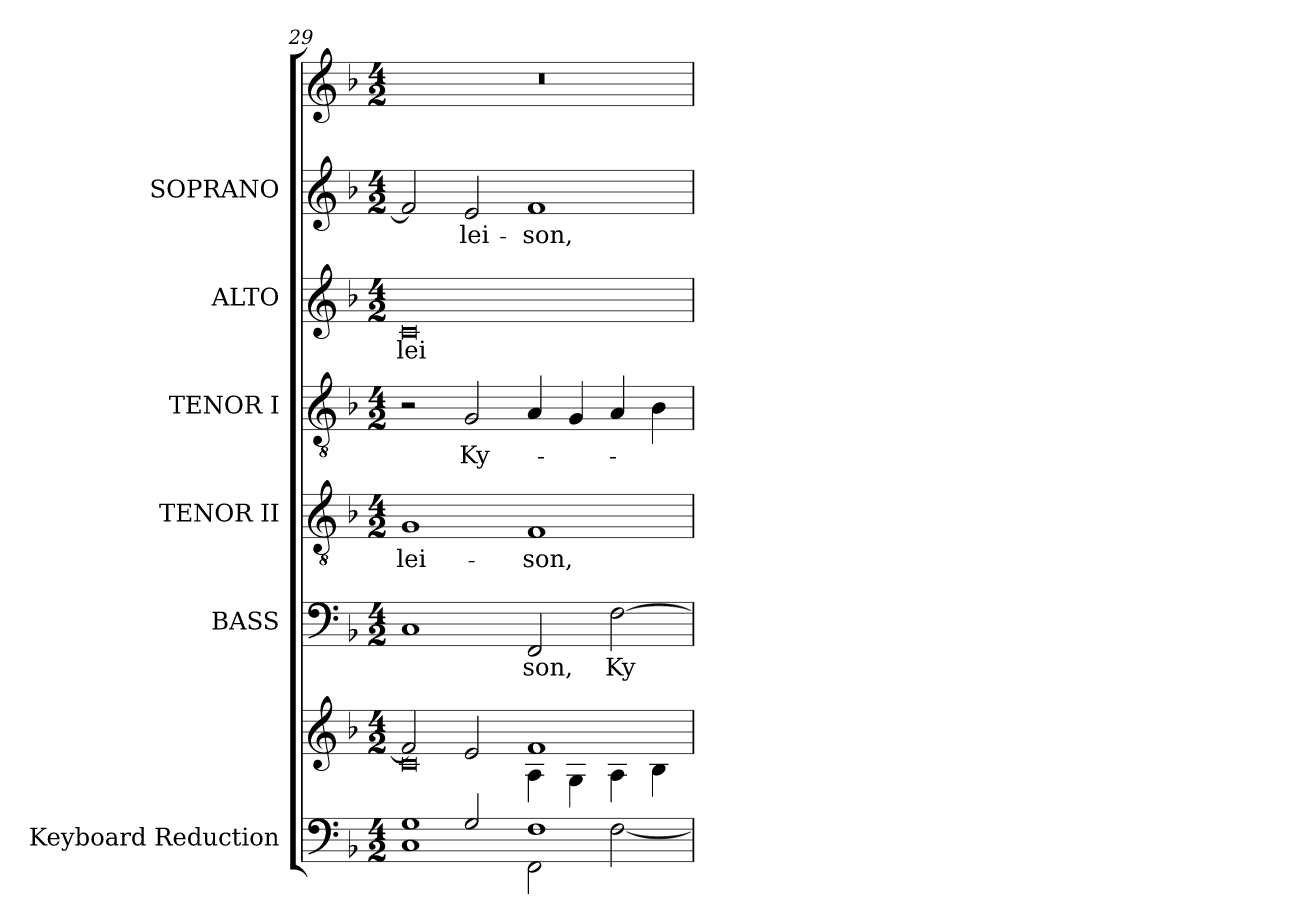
**kern	**kern	**kern	**text	**kern	**text	**kern	**text	**kern	**text	**kern	**text	**kern
*part7	*part7	*part6	*part6	*part5	*part5	*part4	*part4	*part3	*part3	*part2	*part2	*part1
*staff8	*staff7	*staff6	*staff6	*staff5	*staff5	*staff4	*staff4	*staff3	*staff3	*staff2	*staff2	*staff1
*I"Keyboard Reduction	*	*I"BASS	*	*I"TENOR II	*	*I"TENOR I	*	*I"ALTO	*	*I"SOPRANO	*	*
*I'Reduc.	*	*I'B.	*	*I'T. II	*	*I'T. I	*	*I'A.	*	*I'S.	*	*
!!LO:PB:g=z
*clefF4	*clefG2	*clefF4	*	*clefGv2	*	*clefGv2	*	*clefG2	*	*clefG2	*	*clefG2
*	*	*	*	*ITrd7c12	*	*ITrd7c12	*	*	*	*	*	*
*k[b-]	*k[b-]	*k[b-]	*	*k[b-]	*	*k[b-]	*	*k[b-]	*	*k[b-]	*	*k[b-]
*F:	*F:	*F:	*	*F:	*	*F:	*	*F:	*	*F:	*	*F:
*M4/2	*M4/2	*M4/2	*	*M4/2	*	*M4/2	*	*M4/2	*	*M4/2	*	*M4/2
=29	=29	=29	=29	=29	=29	=29	=29	=29	=29	=29	=29	=29
*^	*^	*	*	*	*	*	*	*	*	*	*	*
*	*	*	*^	*	*	*	*	*	*	*	*	*	*	*
!	!	!	!	!	!	!	!	!LO:LY:b:color=#000000	!	!	!	!	!	!	!
!	!	!	!	!	!	!	!	!	!	!	!	!LO:LY:b:color=#000000	!	!	!LO:N:vis=1
2ryy	1Ci 1Gi	2fi/]	0ci	1ryy	1Ci	.	1GGi	-lei-	2r	.	0ci	-lei-	2fi/]	.	0r
!	!	!	!	!	!	!	!	!	!	!LO:LY:b:color=#000000	!	!	!	!	!
!	!	!	!	!	!	!	!	!	!	!	!	!	!	!LO:LY:b:color=#000000	!
2Gi/	.	2ei/	.	.	.	.	.	.	2GGi/	Ky-	.	.	2ei/	-lei-	.
!	!	!	!	!	!	!LO:LY:b:color=#000000	!	!	!	!	!	!	!	!	!
!	!	!	!	!	!	!	!	!LO:LY:b:color=#000000	!	!	!	!	!	!	!
!	!	!	!	!	!	!	!	!	!	!	!	!	!	!LO:LY:b:color=#000000	!
1Fi	2FFi\	1fi	.	4Ai\	2FFi/	-son,	1FFi	-son,	4AAi/	.	.	.	1fi	-son,	.
.	.	.	.	4Gi\	.	.	.	.	4GGi/	.	.	.	.	.	.
!	!	!	!	!	!	!LO:LY:b:color=#000000	!	!	!	!	!	!	!	!	!
.	[2Fi\	.	.	4Ai\	[2Fi\	Ky-	.	.	4AAi/	.	.	.	.	.	.
.	.	.	.	4B-i\	.	.	.	.	4BB-i\	.	.	.	.	.	.
*v	*v	*	*	*	*	*	*	*	*	*	*	*	*	*	*
*	*v	*v	*v	*	*	*	*	*	*	*	*	*	*	*
=	=	=	=	=	=	=	=	=	=	=	=	=
*-	*-	*-	*-	*-	*-	*-	*-	*-	*-	*-	*-	*-
